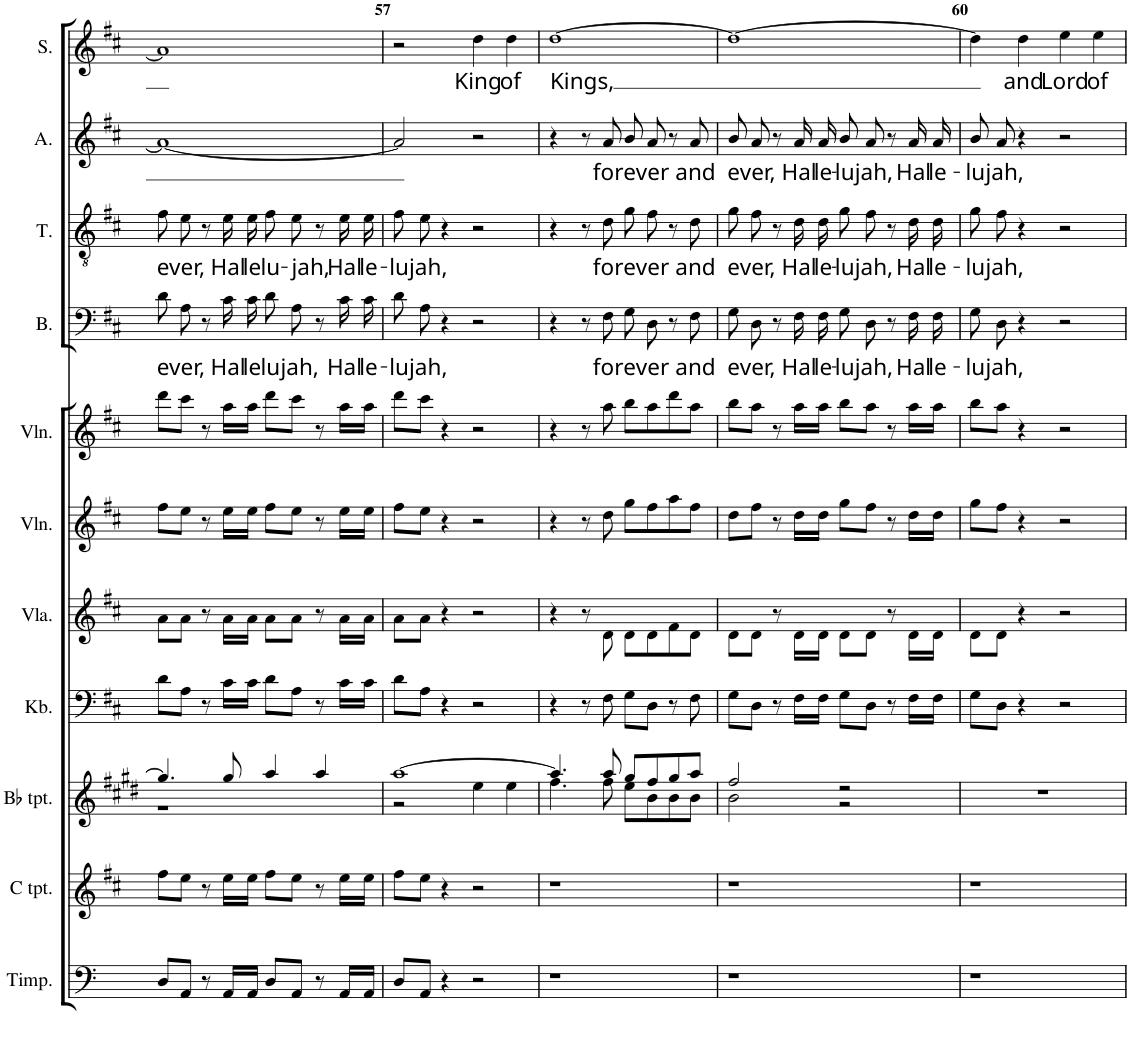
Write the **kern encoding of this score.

**kern	**kern	**kern	**kern	**kern	**kern	**kern	**kern	**text	**kern	**text	**kern	**text	**kern	**text
*part11	*part10	*part9	*part8	*part7	*part6	*part5	*part4	*part4	*part3	*part3	*part2	*part2	*part1	*part1
*staff11	*staff10	*staff9	*staff8	*staff7	*staff6	*staff5	*staff4	*staff4	*staff3	*staff3	*staff2	*staff2	*staff1	*staff1
*I"Timpani	*I"C trompet	*I"Bb trompet	*I"Kontrabas	*I"Viola	*I"Violin	*I"Violin	*I"Bass	*	*I"Tenor	*	*I"Alto	*	*I"Soprano	*
*I'Timp.	*I'C tpt.	*I'Bb tpt.	*I'Kb.	*I'Vla.	*I'Vln.	*I'Vln.	*I'B.	*	*I'T.	*	*I'A.	*	*I'S.	*
!!LO:PB:g=z
*clefF4	*clefG2	*clefG2	*clefF4	*clefG2	*clefG2	*clefG2	*clefF4	*	*clefGv2	*	*clefG2	*	*clefG2	*
*	*Trd1c2	*Trd1c2	*Trd7c12	*	*	*	*	*	*	*	*	*	*	*
*k[]	*k[f#c#]	*k[f#c#g#d#]	*k[f#c#]	*k[f#c#]	*k[f#c#]	*k[f#c#]	*k[f#c#]	*	*k[f#c#]	*	*k[f#c#]	*	*k[f#c#]	*
*	*D:	*	*D:	*D:	*D:	*D:	*D:	*	*D:	*	*D:	*	*D:	*
*M4/4	*M4/4	*M4/4	*M4/4	*M4/4	*M4/4	*M4/4	*M4/4	*	*M4/4	*	*M4/4	*	*M4/4	*
=56	=56	=56	=56	=56	=56	=56	=56	=56	=56	=56	=56	=56	=56	=56
*	*	*^	*	*	*	*	*	*	*	*	*	*	*	*
!	!	!	!	!	!	!	!	!	!LO:LY:b	!	!LO:LY:b	!	!	!	!
8D/L	8ff#\L	4.gg#/]	1r	8d\L	8a\L	8ff#\L	8ddd\L	8d\L	e-	8f#\L	e-	1a_	.	1a]	.
!	!	!	!	!	!	!	!	!	!LO:LY:b	!	!LO:LY:b	!	!	!	!
8AA/J	8ee\J	.	.	8A\J	8a\J	8ee\J	8ccc#\J	8A\J	-ver,	8e\J	-ver,	.	.	.	.
8r	8r	.	.	8r	8r	8r	8r	8r	.	8r	.	.	.	.	.
!	!	!	!	!	!	!	!	!	!LO:LY:b	!	!LO:LY:b	!	!	!	!
16AA/LL	16ee\LL	8gg#/	.	16c#\LL	16a\LL	16ee\LL	16aa\LL	16c#\LL	Hal-	16e\LL	Hal-	.	.	.	.
!	!	!	!	!	!	!	!	!	!LO:LY:b	!	!LO:LY:b	!	!	!	!
16AA/JJ	16ee\JJ	.	.	16c#\JJ	16a\JJ	16ee\JJ	16aa\JJ	16c#\JJ	-le-	16e\JJ	-le-	.	.	.	.
!	!	!	!	!	!	!	!	!	!LO:LY:b	!	!LO:LY:b	!	!	!	!
8D/L	8ff#\L	4aa/	.	8d\L	8a\L	8ff#\L	8ddd\L	8d\L	-lu-	8f#\L	-lu-	.	.	.	.
!	!	!	!	!	!	!	!	!	!LO:LY:b	!	!LO:LY:b	!	!	!	!
8AA/J	8ee\J	.	.	8A\J	8a\J	8ee\J	8ccc#\J	8A\J	-jah,	8e\J	-jah,-	.	.	.	.
8r	8r	4aa/	.	8r	8r	8r	8r	8r	.	8r	.	.	.	.	.
!	!	!	!	!	!	!	!	!	!LO:LY:b	!	!LO:LY:b	!	!	!	!
16AA/LL	16ee\LL	.	.	16c#\LL	16a\LL	16ee\LL	16aa\LL	16c#\LL	Hal-	16e\LL	-Hal-	.	.	.	.
!	!	!	!	!	!	!	!	!	!LO:LY:b	!	!LO:LY:b	!	!	!	!
16AA/JJ	16ee\JJ	.	.	16c#\JJ	16a\JJ	16ee\JJ	16aa\JJ	16c#\JJ	-le-	16e\JJ	-le-	.	.	.	.
=57	=57	=57	=57	=57	=57	=57	=57	=57	=57	=57	=57	=57	=57	=57	=57
!	!	!	!	!	!	!	!	!	!LO:LY:b	!	!LO:LY:b	!	!	!	!
8D/L	8ff#\L	[1aa	2r	8d\L	8a\L	8ff#\L	8ddd\L	8d\L	-lu-	8f#\L	-lu-	2a/]	.	2r	.
!	!	!	!	!	!	!	!	!	!LO:LY:b	!	!LO:LY:b	!	!	!	!
8AA/J	8ee\J	.	.	8A\J	8a\J	8ee\J	8ccc#\J	8A\J	-jah,	8e\J	-jah,	.	.	.	.
4r	4r	.	.	4r	4r	4r	4r	4r	.	4r	.	.	.	.	.
!	!	!	!	!	!	!	!	!	!	!	!	!	!	!	!LO:LY:b
2r	2r	.	4ee\	2r	2r	2r	2r	2r	.	2r	.	2r	.	4dd\	King
!	!	!	!	!	!	!	!	!	!	!	!	!	!	!	!LO:LY:b
.	.	.	4ee\	.	.	.	.	.	.	.	.	.	.	4dd\	of
=58	=58	=58	=58	=58	=58	=58	=58	=58	=58	=58	=58	=58	=58	=58	=58
!	!	!	!	!	!	!	!	!	!	!	!	!	!	!	!LO:LY:b
1r	1r	4.aa/]	4.ff#\	4r	4r	4r	4r	4r	.	4r	.	4r	.	[1dd	Kings,
.	.	.	.	8r	8r	8r	8r	8r	.	8r	.	8r	.	.	.
!	!	!	!	!	!	!	!	!	!LO:LY:b	!	!LO:LY:b	!	!LO:LY:b	!	!
.	.	8aa/	8ff#\	8F#\	8d\	8dd\	8aa\	8F#\	for	8d\	for	8a/	for	.	.
!	!	!	!	!	!	!	!	!	!LO:LY:b	!	!LO:LY:b	!	!LO:LY:b	!	!
.	.	8gg#/L	8ee\L	8G\L	8d\L	8gg\L	8bb\L	8G\L	e-	8g\L	e-	8b/L	e-	.	.
!	!	!	!	!	!	!	!	!	!LO:LY:b	!	!LO:LY:b	!	!LO:LY:b	!	!
.	.	8ff#/	8b\	8D\J	8d\	8ff#\	8aa\	8D\J	-ver	8f#\J	-ver	8a/J	-ver	.	.
.	.	8gg#/	8b\	8r	8f#\	8aa\	8ddd\	8r	.	8r	.	8r	.	.	.
!	!	!	!	!	!	!	!	!	!LO:LY:b	!	!LO:LY:b	!	!LO:LY:b	!	!
.	.	8aa/J	8b\J	8F#\	8d\J	8ff#\J	8aa\J	8F#\	and	8d\	and	8a/	and	.	.
=59	=59	=59	=59	=59	=59	=59	=59	=59	=59	=59	=59	=59	=59	=59	=59
!	!	!	!	!	!	!	!	!	!LO:LY:b	!	!LO:LY:b	!	!LO:LY:b	!	!
1r	1r	2ff#/	2b\	8G\L	8d\L	8dd\L	8bb\L	8G\L	e-	8g\L	e-	8b/L	e-	1dd_	.
!	!	!	!	!	!	!	!	!	!LO:LY:b	!	!LO:LY:b	!	!LO:LY:b	!	!
.	.	.	.	8D\J	8d\J	8ff#\J	8aa\J	8D\J	-ver,	8f#\J	-ver,	8a/J	-ver,	.	.
.	.	.	.	8r	8r	8r	8r	8r	.	8r	.	8r	.	.	.
!	!	!	!	!	!	!	!	!	!LO:LY:b	!	!LO:LY:b	!	!LO:LY:b	!	!
.	.	.	.	16F#\LL	16d\LL	16dd\LL	16aa\LL	16F#\LL	Hal-	16d\LL	Hal-	16a/LL	Hal-	.	.
!	!	!	!	!	!	!	!	!	!LO:LY:b	!	!LO:LY:b	!	!LO:LY:b	!	!
.	.	.	.	16F#\JJ	16d\JJ	16dd\JJ	16aa\JJ	16F#\JJ	-le-	16d\JJ	-le-	16a/JJ	-le-	.	.
!	!	!	!	!	!	!	!	!	!LO:LY:b	!	!LO:LY:b	!	!LO:LY:b	!	!
.	.	2r	2r	8G\L	8d\L	8gg\L	8bb\L	8G\L	-lu-	8g\L	-lu-	8b/L	-lu-	.	.
!	!	!	!	!	!	!	!	!	!LO:LY:b	!	!LO:LY:b	!	!LO:LY:b	!	!
.	.	.	.	8D\J	8d\J	8ff#\J	8aa\J	8D\J	-jah,	8f#\J	-jah,	8a/J	-jah,	.	.
.	.	.	.	8r	8r	8r	8r	8r	.	8r	.	8r	.	.	.
!	!	!	!	!	!	!	!	!	!LO:LY:b	!	!LO:LY:b	!	!LO:LY:b	!	!
.	.	.	.	16F#\LL	16d\LL	16dd\LL	16aa\LL	16F#\LL	Hal-	16d\LL	Hal-	16a/LL	Hal-	.	.
!	!	!	!	!	!	!	!	!	!LO:LY:b	!	!LO:LY:b	!	!LO:LY:b	!	!
.	.	.	.	16F#\JJ	16d\JJ	16dd\JJ	16aa\JJ	16F#\JJ	-le-	16d\JJ	-le-	16a/JJ	-le-	.	.
*	*	*v	*v	*	*	*	*	*	*	*	*	*	*	*	*
=60	=60	=60	=60	=60	=60	=60	=60	=60	=60	=60	=60	=60	=60	=60
!	!	!	!	!	!	!	!	!LO:LY:b	!	!LO:LY:b	!	!LO:LY:b	!	!
1r	1r	1r	8G\L	8d\L	8gg\L	8bb\L	8G\L	-lu-	8g\L	-lu-	8b/L	-lu-	4dd\]	.
!	!	!	!	!	!	!	!	!LO:LY:b	!	!LO:LY:b	!	!LO:LY:b	!	!
.	.	.	8D\J	8d\J	8ff#\J	8aa\J	8D\J	-jah,	8f#\J	-jah,	8a/J	-jah,	.	.
!	!	!	!	!	!	!	!	!	!	!	!	!	!	!LO:LY:b
.	.	.	4r	4r	4r	4r	4r	.	4r	.	4r	.	4dd\	and
!	!	!	!	!	!	!	!	!	!	!	!	!	!	!LO:LY:b
.	.	.	2r	2r	2r	2r	2r	.	2r	.	2r	.	4ee\	Lord
!	!	!	!	!	!	!	!	!	!	!	!	!	!	!LO:LY:b
.	.	.	.	.	.	.	.	.	.	.	.	.	4ee\	of
=	=	=	=	=	=	=	=	=	=	=	=	=	=	=
*-	*-	*-	*-	*-	*-	*-	*-	*-	*-	*-	*-	*-	*-	*-
